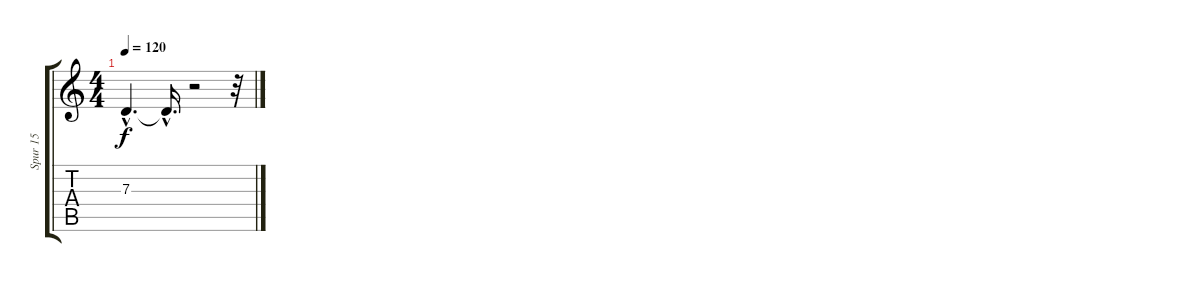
\track ("Spur 15" "Spur 15") {instrument clavinet}
\staff {score tabs}
\tuning (E4 B3 G3 D3 A2 E2) {hide}
\ts (4 4)
\tempo 120
\clef g2
\ks c
7.3{hac t}.4{d dy f} 7.3{hac t}.16{d} r.2 r.32
